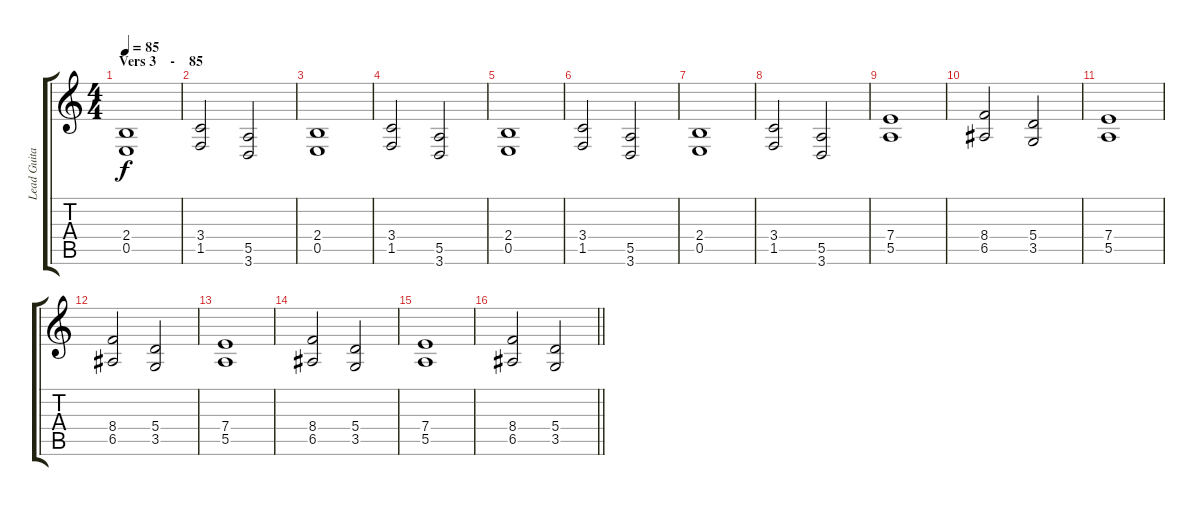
\track ("Lead Guitar" "Lead Guita") {instrument distortionguitar}
\staff {score tabs}
\tuning (B3 Gb3 D3 A2 E2 B1) {hide}
\ts (4 4)
\section ("" "Vers 3    -    85")
\tempo 85
\clef g2
\ks c
(2.4 0.5).1{dy f} |
(3.4 1.5).2 (5.5 3.6).2 |
(2.4 0.5).1 |
(3.4 1.5).2 (5.5 3.6).2 |
(2.4 0.5).1 |
(3.4 1.5).2 (5.5 3.6).2 |
(2.4 0.5).1 |
(3.4 1.5).2 (5.5 3.6).2 |
(7.4 5.5).1 |
(8.4 6.5).2 (5.4 3.5).2 |
(7.4 5.5).1 |
(8.4 6.5).2 (5.4 3.5).2 |
(7.4 5.5).1 |
(8.4 6.5).2 (5.4 3.5).2 |
(7.4 5.5).1 |
\barLineRight lightlight
(8.4 6.5).2 (5.4 3.5).2
